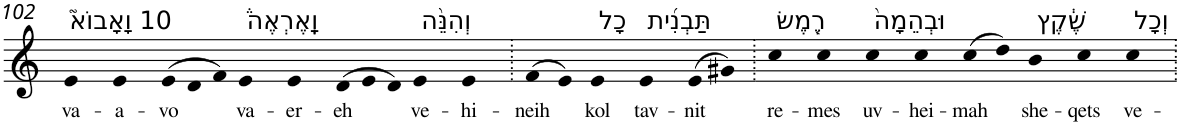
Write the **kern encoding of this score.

**kern	**text
*part1	*part1
*staff1	*staff1
*I"Piano	*
*I'Pno	*
!!LO:PB:g=z
*clefG2	*
*k[]	*
=102	=102
!LO:TX:a:t=10 וָאָבוֹא֮	!
!	!LO:LY:b
4e	va-
!	!LO:LY:b
4e	-a-
*Xtuplet	*
!	!LO:LY:b
(>12e	-vo
12d	.
12f)	.
!LO:TX:a:t=וָֽאֶרְאֶה֒	!
!	!LO:LY:b
4e	va-
!	!LO:LY:b
4e	-er-
!	!LO:LY:b
(>12d	-eh
12e	.
12d)	.
!LO:TX:a:t=וְהִנֵּ֨ה	!
!	!LO:LY:b
4e	ve-
!	!LO:LY:b
4e	-hi-
=103.	=103.
!	!LO:LY:b
(>8f	-neih
8e)	.
!LO:TX:a:t=כָל	!
!	!LO:LY:b
4e	kol
!LO:TX:a:t=תַּבְנִ֜ית	!
!	!LO:LY:b
4e	tav-
!	!LO:LY:b
(>8e	-nit
8g#X)	.
=104.	=104.
!LO:TX:a:t=רֶ֤מֶשׂ	!
!	!LO:LY:b
4cc	re-
!	!LO:LY:b
4cc	-mes
!LO:TX:a:t=וּבְהֵמָה֙	!
!	!LO:LY:b
4cc	uv-
!	!LO:LY:b
4cc	-hei-
!	!LO:LY:b
(>8cc	-mah
8dd)	.
!LO:TX:a:t=שֶׁ֔קֶץ	!
!	!LO:LY:b
4b	she-
!	!LO:LY:b
4cc	-qets
!LO:TX:a:t=וְכָל	!
!	!LO:LY:b
4cc	ve-
=.	=.
*-	*-
